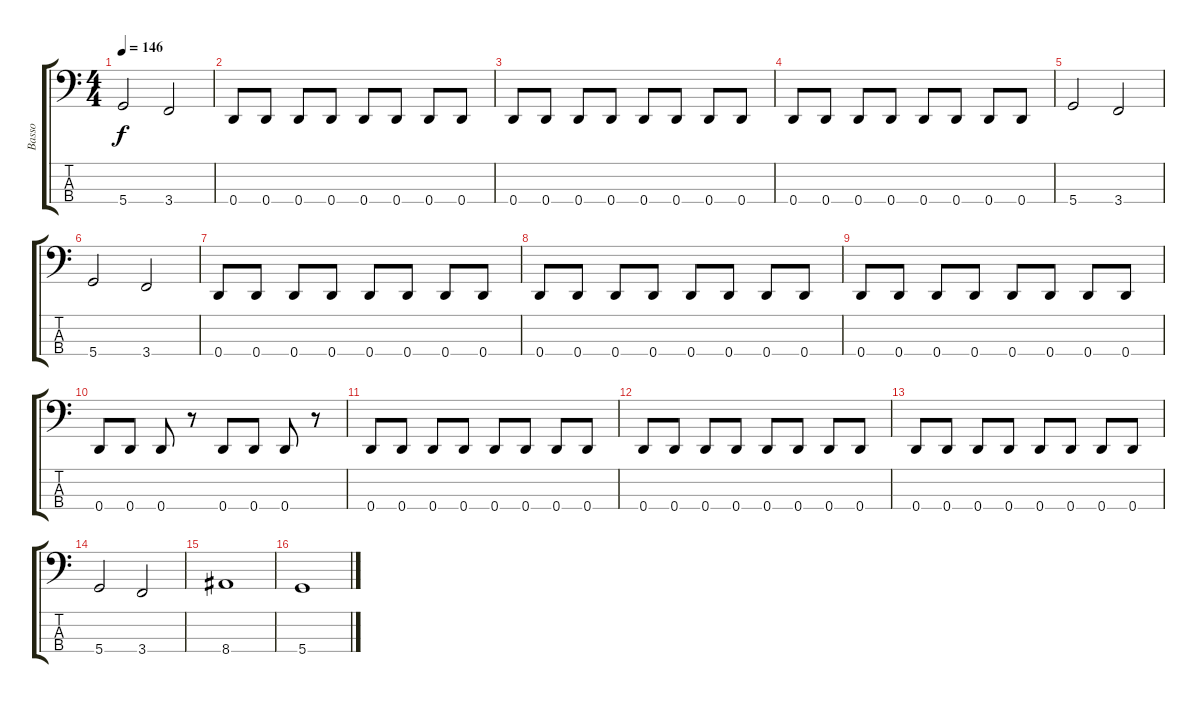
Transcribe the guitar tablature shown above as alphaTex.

\track ("Basso" "Basso") {instrument electricbassfinger}
\staff {score tabs}
\tuning (F2 C2 G1 D1) {hide}
\ts (4 4)
\tempo 146
\clef f4
\ks c
5.4.2{dy f} 3.4.2 |
0.4.8 0.4.8 0.4.8 0.4.8 0.4.8 0.4.8 0.4.8 0.4.8 |
0.4.8 0.4.8 0.4.8 0.4.8 0.4.8 0.4.8 0.4.8 0.4.8 |
0.4.8 0.4.8 0.4.8 0.4.8 0.4.8 0.4.8 0.4.8 0.4.8 |
5.4.2 3.4.2 |
5.4.2 3.4.2 |
0.4.8 0.4.8 0.4.8 0.4.8 0.4.8 0.4.8 0.4.8 0.4.8 |
0.4.8 0.4.8 0.4.8 0.4.8 0.4.8 0.4.8 0.4.8 0.4.8 |
0.4.8 0.4.8 0.4.8 0.4.8 0.4.8 0.4.8 0.4.8 0.4.8 |
\section ("" "")
0.4.8 0.4.8 0.4.8 r.8 0.4.8 0.4.8 0.4.8 r.8 |
0.4.8 0.4.8 0.4.8 0.4.8 0.4.8 0.4.8 0.4.8 0.4.8 |
0.4.8 0.4.8 0.4.8 0.4.8 0.4.8 0.4.8 0.4.8 0.4.8 |
0.4.8 0.4.8 0.4.8 0.4.8 0.4.8 0.4.8 0.4.8 0.4.8 |
5.4.2 3.4.2 |
8.4.1 |
5.4.1
